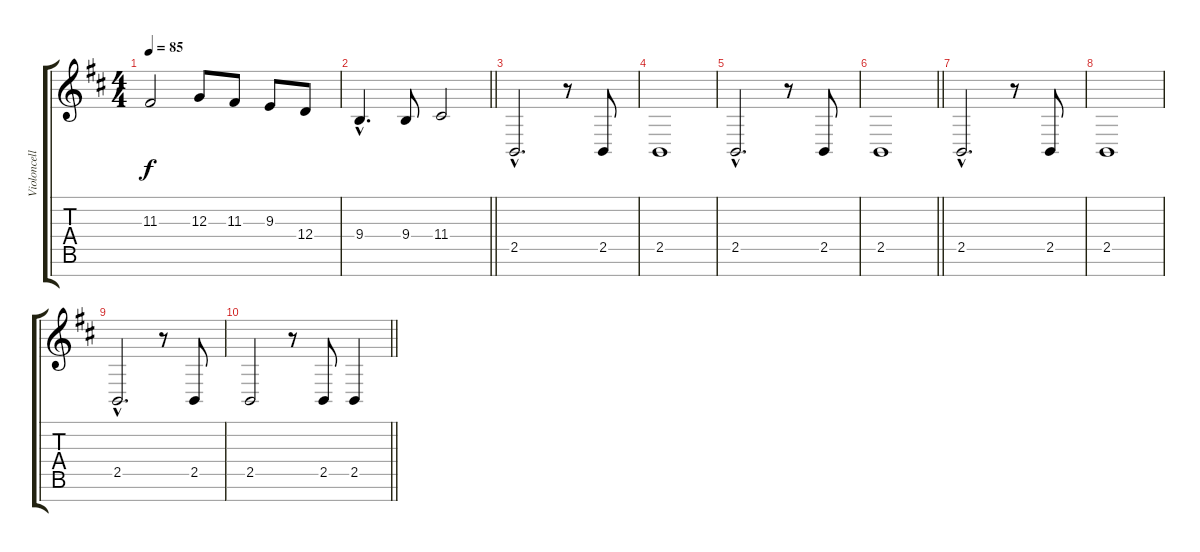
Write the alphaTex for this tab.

\track ("Violoncelle 1" "Violoncell") {instrument cello}
\staff {score tabs}
\tuning (E4 B3 G3 D3 A2 E2 B1) {hide}
\ts (4 4)
\tempo 85
\clef g2
\ks bminor
11.3.2{dy f} 12.3.8 11.3.8 9.3.8 12.4.8 |
\barLineRight lightlight
9.4{hac}.4{d} 9.4.8 11.4.2 |
2.5{hac}.2{d volume 10 balance 16 instrument timpani} r.8 2.5.8 |
2.5.1 |
2.5{hac}.2{d} r.8 2.5.8 |
\barLineRight lightlight
2.5.1 |
2.5{hac}.2{d} r.8 2.5.8 |
2.5.1 |
2.5{hac}.2{d} r.8 2.5.8 |
\barLineRight lightlight
2.5.2 r.8 2.5.8 2.5.4
